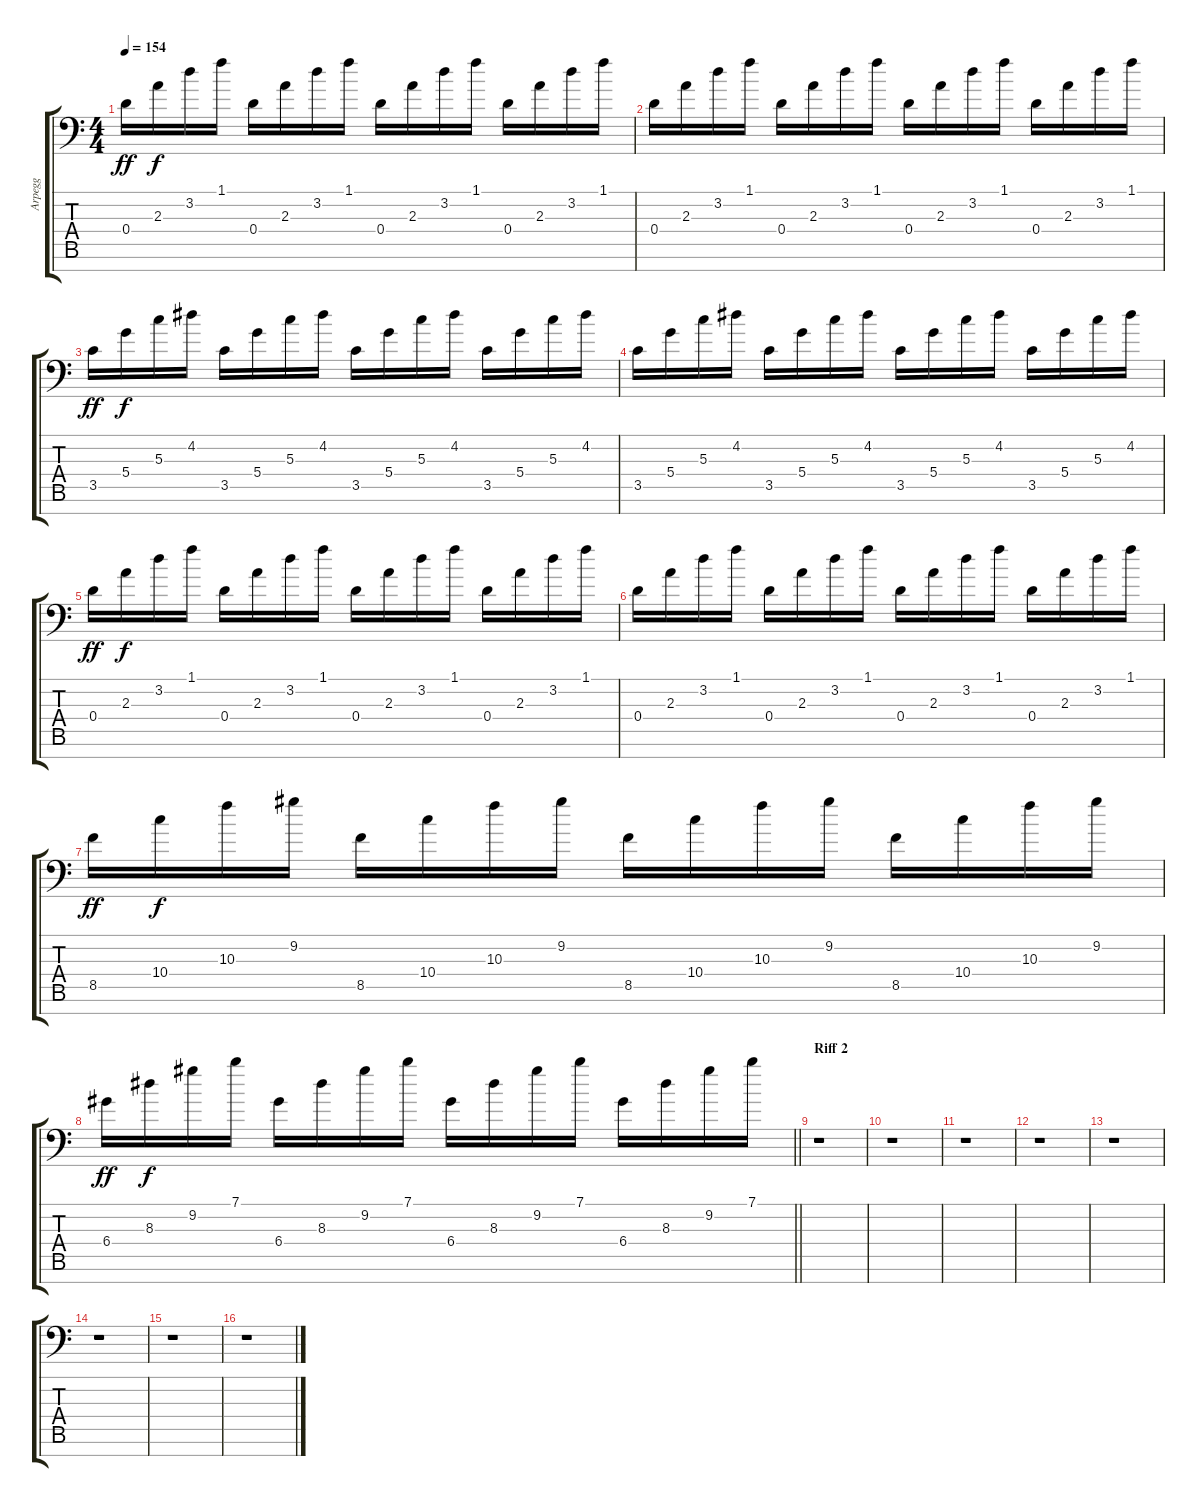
\track ("Arpegg" "Arpegg") {instrument synthbass2}
\staff {score tabs}
\tuning (E4 B3 G3 D3 A2 E2 C-1) {hide}
\ts (4 4)
\tempo 154
\clef f4
\ks c
0.4.16{dy ff} 2.3.16{dy f} 3.2.16 1.1.16 0.4.16 2.3.16 3.2.16 1.1.16 0.4.16 2.3.16 3.2.16 1.1.16 0.4.16 2.3.16 3.2.16 1.1.16 |
0.4.16 2.3.16 3.2.16 1.1.16 0.4.16 2.3.16 3.2.16 1.1.16 0.4.16 2.3.16 3.2.16 1.1.16 0.4.16 2.3.16 3.2.16 1.1.16 |
3.5.16{dy ff} 5.4.16{dy f} 5.3.16 4.2.16 3.5.16 5.4.16 5.3.16 4.2.16 3.5.16 5.4.16 5.3.16 4.2.16 3.5.16 5.4.16 5.3.16 4.2.16 |
3.5.16 5.4.16 5.3.16 4.2.16 3.5.16 5.4.16 5.3.16 4.2.16 3.5.16 5.4.16 5.3.16 4.2.16 3.5.16 5.4.16 5.3.16 4.2.16 |
0.4.16{dy ff} 2.3.16{dy f} 3.2.16 1.1.16 0.4.16 2.3.16 3.2.16 1.1.16 0.4.16 2.3.16 3.2.16 1.1.16 0.4.16 2.3.16 3.2.16 1.1.16 |
0.4.16 2.3.16 3.2.16 1.1.16 0.4.16 2.3.16 3.2.16 1.1.16 0.4.16 2.3.16 3.2.16 1.1.16 0.4.16 2.3.16 3.2.16 1.1.16 |
8.5.16{dy ff} 10.4.16{dy f} 10.3.16 9.2.16 8.5.16 10.4.16 10.3.16 9.2.16 8.5.16 10.4.16 10.3.16 9.2.16 8.5.16 10.4.16 10.3.16 9.2.16 |
\barLineRight lightlight
6.4.16{dy ff} 8.3.16{dy f} 9.2.16 7.1.16 6.4.16 8.3.16 9.2.16 7.1.16 6.4.16 8.3.16 9.2.16 7.1.16 6.4.16 8.3.16 9.2.16 7.1.16 |
\section ("" "Riff 2")
r.1 |
r.1 |
r.1 |
r.1 |
r.1 |
r.1 |
r.1 |
r.1
